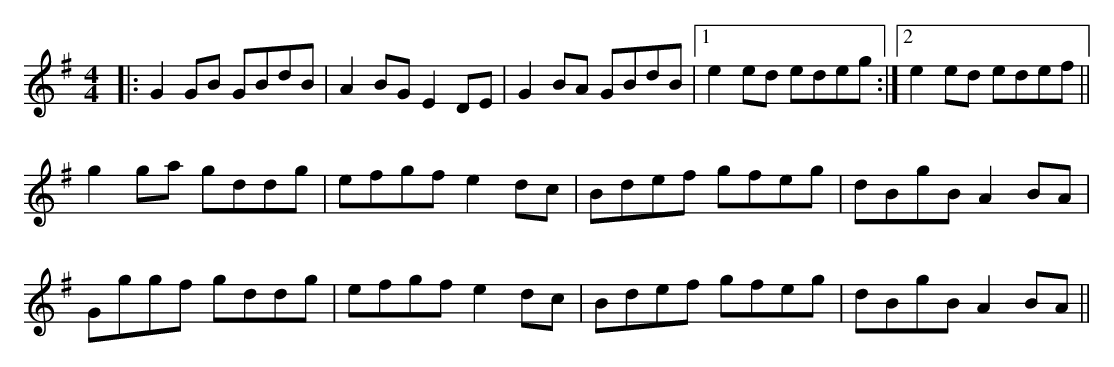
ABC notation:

X:1
M:4/4
K:G
|:G2GB GBdB|A2BG E2DE|G2BA GBdB|1 e2ed edeg:|2 e2ed edef||
g2ga gddg|efgf e2dc|Bdef gfeg|dBgB A2BA|
Gggf gddg|efgf e2dc|Bdef gfeg|dBgB A2BA||
